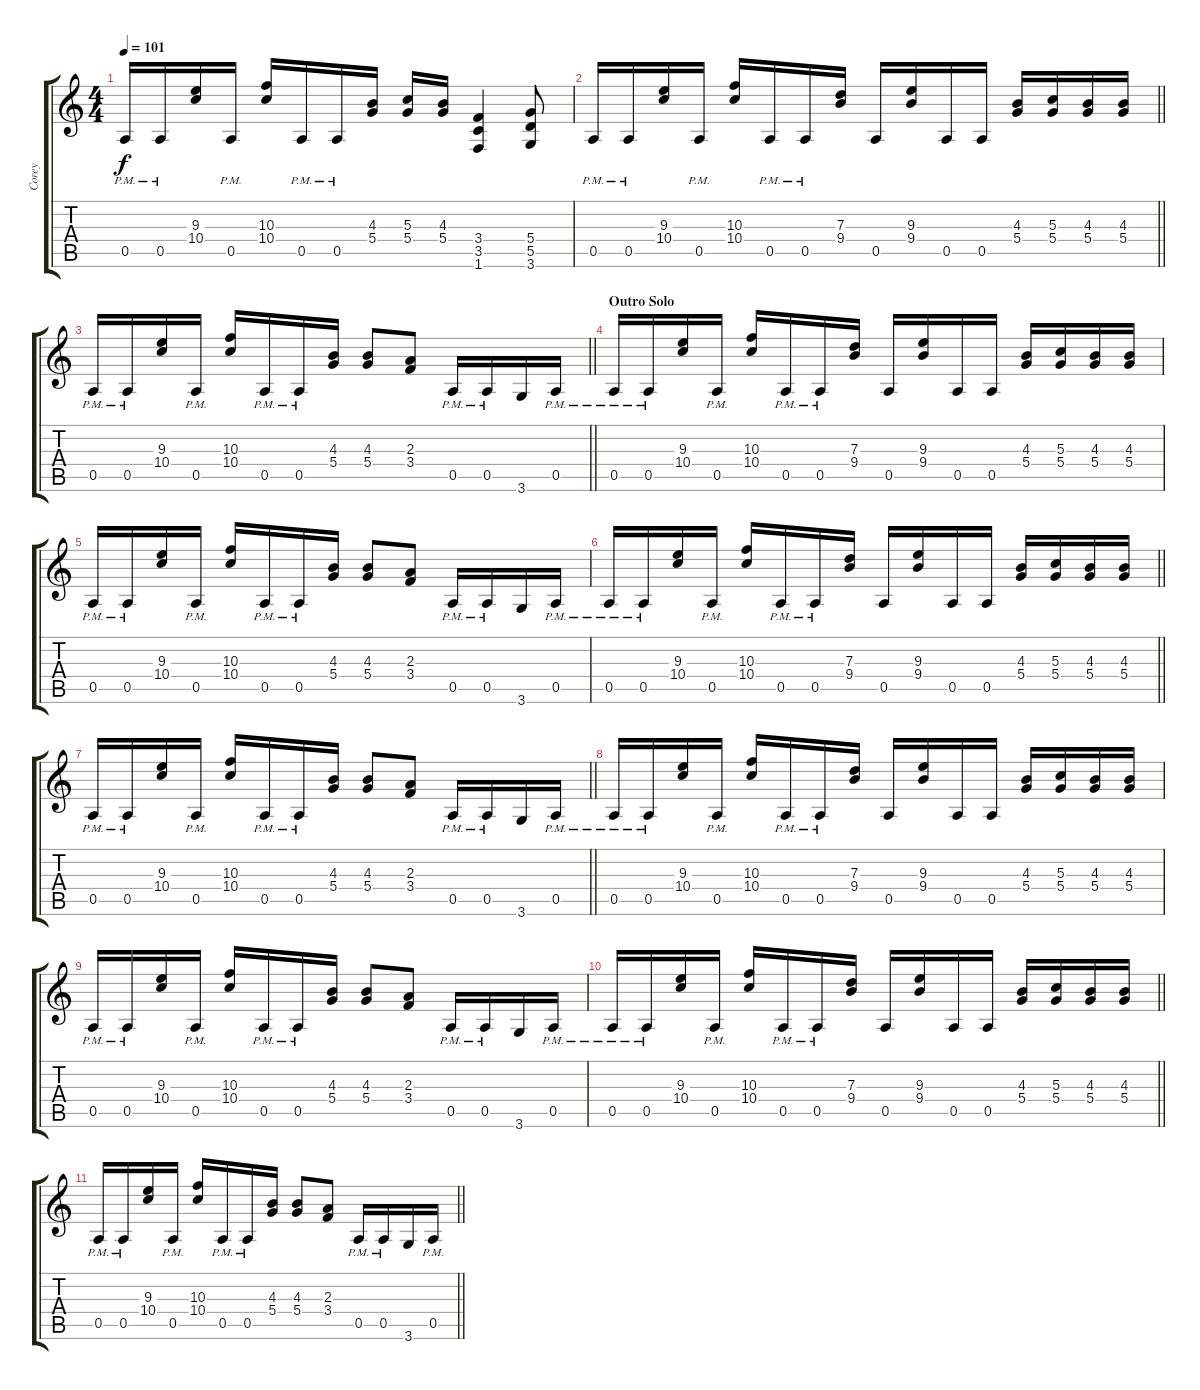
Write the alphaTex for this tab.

\track ("Corey" "Corey") {instrument distortionguitar}
\staff {score tabs}
\tuning (E4 B3 G3 D3 A2 E2) {hide}
\ts (4 4)
\tempo 101
\clef g2
\ks c
0.5{pm}.16{dy f} 0.5{pm}.16 (9.3 10.4).16 0.5{pm}.16 (10.3 10.4).16 0.5{pm}.16 0.5{pm}.16 (4.3 5.4).16 (5.3 5.4).16 (4.3 5.4).16 (3.4 3.5 1.6).4 (5.4 5.5 3.6).8 |
\barLineRight lightlight
0.5{pm}.16 0.5{pm}.16 (9.3 10.4).16 0.5{pm}.16 (10.3 10.4).16 0.5{pm}.16 0.5{pm}.16 (7.3 9.4).16 0.5.16 (9.3 9.4).16 0.5.16 0.5.16 (4.3 5.4).16 (5.3 5.4).16 (4.3 5.4).16 (4.3 5.4).16 |
\barLineRight lightlight
0.5{pm}.16 0.5{pm}.16 (9.3 10.4).16 0.5{pm}.16 (10.3 10.4).16 0.5{pm}.16 0.5{pm}.16 (4.3 5.4).16 (4.3 5.4).8 (2.3 3.4).8 0.5{pm}.16 0.5{pm}.16 3.6.16 0.5{pm}.16 |
\section ("" "Outro Solo")
0.5{pm}.16 0.5{pm}.16 (9.3 10.4).16 0.5{pm}.16 (10.3 10.4).16 0.5{pm}.16 0.5{pm}.16 (7.3 9.4).16 0.5.16 (9.3 9.4).16 0.5.16 0.5.16 (4.3 5.4).16 (5.3 5.4).16 (4.3 5.4).16 (4.3 5.4).16 |
0.5{pm}.16 0.5{pm}.16 (9.3 10.4).16 0.5{pm}.16 (10.3 10.4).16 0.5{pm}.16 0.5{pm}.16 (4.3 5.4).16 (4.3 5.4).8 (2.3 3.4).8 0.5{pm}.16 0.5{pm}.16 3.6.16 0.5{pm}.16 |
\barLineRight lightlight
0.5{pm}.16 0.5{pm}.16 (9.3 10.4).16 0.5{pm}.16 (10.3 10.4).16 0.5{pm}.16 0.5{pm}.16 (7.3 9.4).16 0.5.16 (9.3 9.4).16 0.5.16 0.5.16 (4.3 5.4).16 (5.3 5.4).16 (4.3 5.4).16 (4.3 5.4).16 |
\barLineRight lightlight
0.5{pm}.16 0.5{pm}.16 (9.3 10.4).16 0.5{pm}.16 (10.3 10.4).16 0.5{pm}.16 0.5{pm}.16 (4.3 5.4).16 (4.3 5.4).8 (2.3 3.4).8 0.5{pm}.16 0.5{pm}.16 3.6.16 0.5{pm}.16 |
0.5{pm}.16 0.5{pm}.16 (9.3 10.4).16 0.5{pm}.16 (10.3 10.4).16 0.5{pm}.16 0.5{pm}.16 (7.3 9.4).16 0.5.16 (9.3 9.4).16 0.5.16 0.5.16 (4.3 5.4).16 (5.3 5.4).16 (4.3 5.4).16 (4.3 5.4).16 |
0.5{pm}.16 0.5{pm}.16 (9.3 10.4).16 0.5{pm}.16 (10.3 10.4).16 0.5{pm}.16 0.5{pm}.16 (4.3 5.4).16 (4.3 5.4).8 (2.3 3.4).8 0.5{pm}.16 0.5{pm}.16 3.6.16 0.5{pm}.16 |
\barLineRight lightlight
0.5{pm}.16 0.5{pm}.16 (9.3 10.4).16 0.5{pm}.16 (10.3 10.4).16 0.5{pm}.16 0.5{pm}.16 (7.3 9.4).16 0.5.16 (9.3 9.4).16 0.5.16 0.5.16 (4.3 5.4).16 (5.3 5.4).16 (4.3 5.4).16 (4.3 5.4).16 |
\barLineRight lightlight
0.5{pm}.16 0.5{pm}.16 (9.3 10.4).16 0.5{pm}.16 (10.3 10.4).16 0.5{pm}.16 0.5{pm}.16 (4.3 5.4).16 (4.3 5.4).8 (2.3 3.4).8 0.5{pm}.16 0.5{pm}.16 3.6.16 0.5{pm}.16
